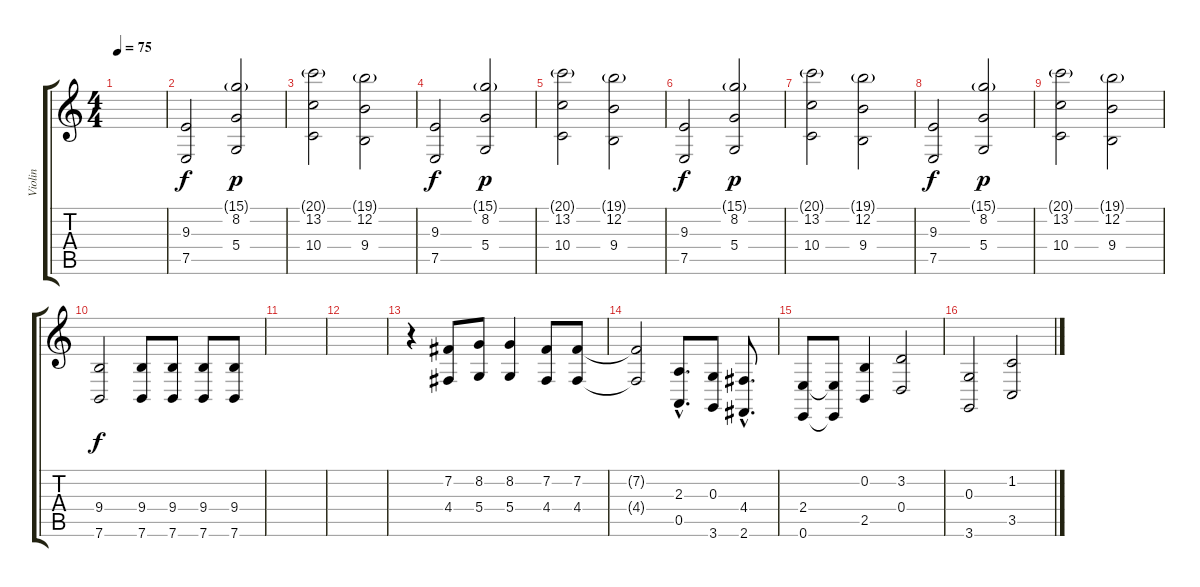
\track ("Violin" "Violin") {instrument stringensemble1}
\staff {score tabs}
\tuning (E4 B3 G3 D3 A2 E2) {hide}
\ts (4 4)
\tempo 75
\clef g2
\ks c
|
(9.3 7.5).2{dy f volume 10} (15.1{g} 8.2 5.4).2{dy p} |
(20.1{g} 13.2 10.4).2 (19.1{g} 12.2 9.4).2 |
(9.3 7.5).2{dy f} (15.1{g} 8.2 5.4).2{dy p} |
(20.1{g} 13.2 10.4).2 (19.1{g} 12.2 9.4).2 |
(9.3 7.5).2{dy f} (15.1{g} 8.2 5.4).2{dy p} |
(20.1{g} 13.2 10.4).2 (19.1{g} 12.2 9.4).2 |
(9.3 7.5).2{dy f} (15.1{g} 8.2 5.4).2{dy p} |
(20.1{g} 13.2 10.4).2 (19.1{g} 12.2 9.4).2 |
(9.4 7.6).2{dy f volume 16} (9.4 7.6).8 (9.4 7.6).8 (9.4 7.6).8 (9.4 7.6).8 |
|
|
r.4 (7.2 4.4).8 (8.2 5.4).8 (8.2 5.4).4 (7.2 4.4).8 (7.2 4.4).8 |
(7.2{t} 4.4{t}).2 (2.3{hac} 0.5{hac}).8{d} (0.3 3.6).8 (4.4{hac} 2.6{hac}).8{d} |
(2.4 0.6).8 (2.4{t} 0.6{t}).8 (0.2 2.5).4 (3.2 0.4).2 |
(0.3 3.6).2 (1.2 3.5).2
